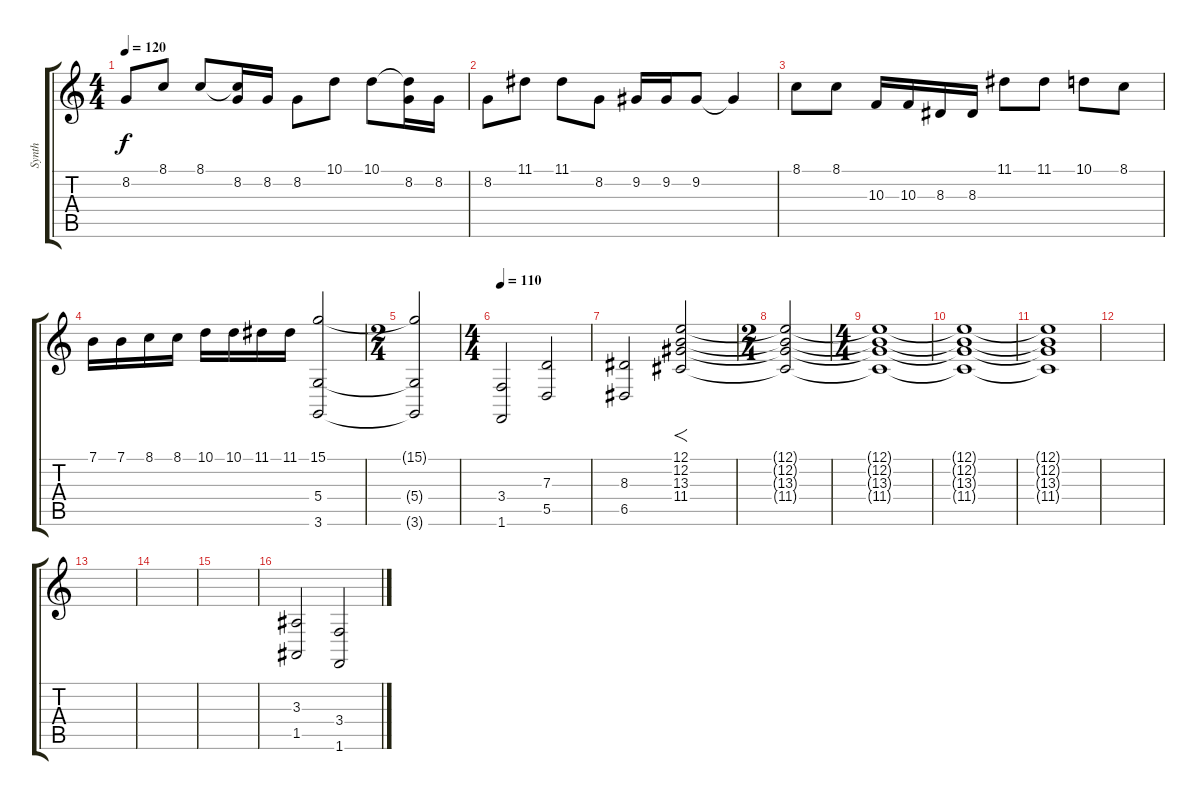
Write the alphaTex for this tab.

\track ("Synth" "Synth") {instrument churchorgan}
\staff {score tabs}
\tuning (E4 B3 G3 D3 A2 E2) {hide}
\ts (4 4)
\tempo 120
\clef g2
\ks c
8.2.8{dy f} 8.1.8 8.1.8 (8.1{t} 8.2).16 8.2.16 8.2.8 10.1.8 10.1.8 (10.1{t} 8.2).16 8.2.16 |
8.2.8 11.1.8 11.1.8 8.2.8 9.2.16 9.2.16 9.2.8 9.2{t}.4 |
8.1.8 8.1.8 10.3.16 10.3.16 8.3.16 8.3.16 11.1.8 11.1.8 10.1.8 8.1.8 |
7.1.16 7.1.16 8.1.16 8.1.16 10.1.16 10.1.16 11.1.16 11.1.16 (15.1 5.4 3.6).2 |
\ts (2 4)
(15.1{t} 5.4{t} 3.6{t}).2 |
\ts (4 4)
\tempo 110
(3.4 1.6).2{volume 9} (7.3 5.5).2 |
(8.3 6.5).2 (12.1 12.2 13.3 11.4).2{f} |
\ts (2 4)
(12.1{t} 12.2{t} 13.3{t} 11.4{t}).2 |
\ts (4 4)
(12.1{t} 12.2{t} 13.3{t} 11.4{t}).1 |
(12.1{t} 12.2{t} 13.3{t} 11.4{t}).1{volume 1} |
(12.1{t} 12.2{t} 13.3{t} 11.4{t}).1 |
|
|
|
|
(3.3 1.5).2{volume 9} (3.4 1.6).2
